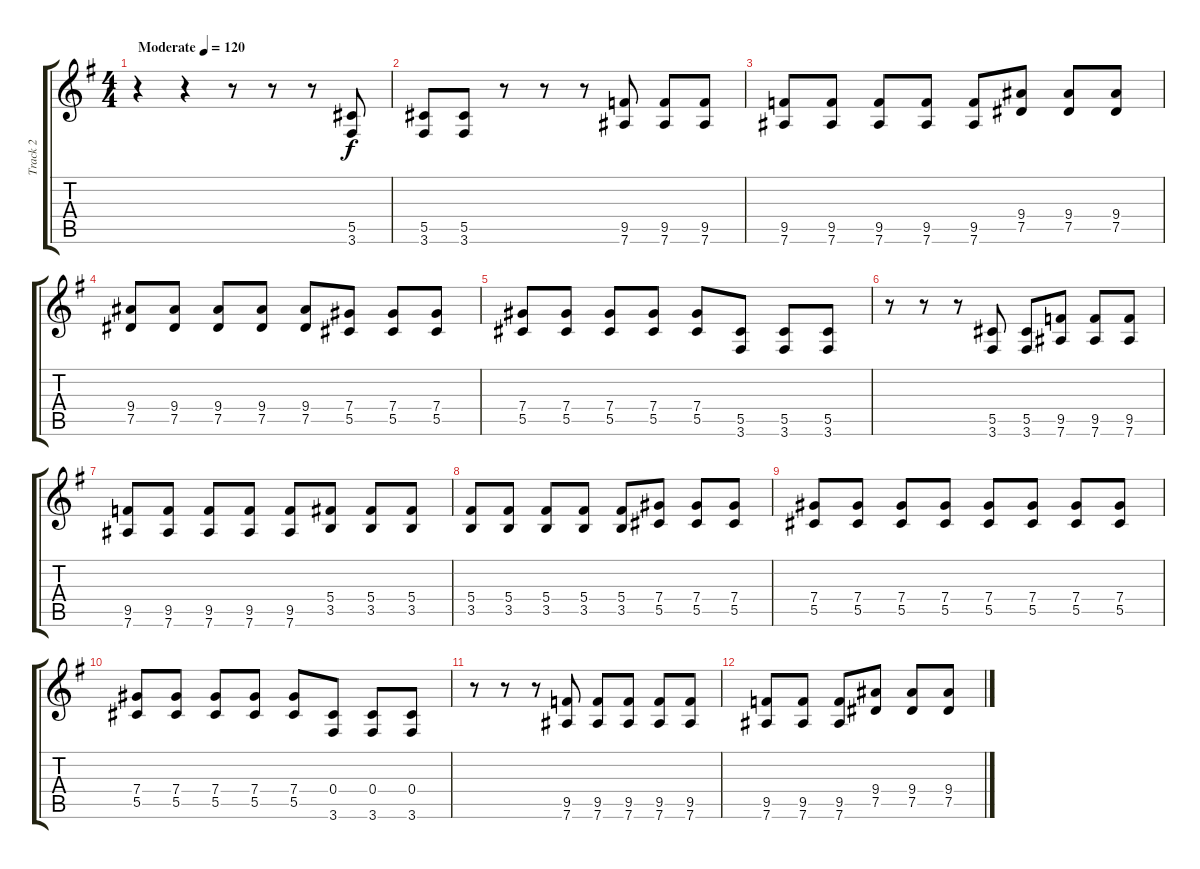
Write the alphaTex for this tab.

\track ("Track 2" "Track 2") {instrument overdrivenguitar}
\staff {score tabs}
\tuning (Eb4 Bb3 Gb3 Db3 Ab2 Eb2) {hide}
\ts (4 4)
\tempo (120 "Moderate")
\clef g2
\ks g
r.4{dy f instrument overdrivenguitar} r.4 r.8 r.8 r.8 (5.5 3.6).8 |
(5.5 3.6).8 (5.5 3.6).8 r.8 r.8 r.8 (9.5 7.6).8 (9.5 7.6).8 (9.5 7.6).8 |
(9.5 7.6).8 (9.5 7.6).8 (9.5 7.6).8 (9.5 7.6).8 (9.5 7.6).8 (9.4 7.5).8 (9.4 7.5).8 (9.4 7.5).8 |
(9.4 7.5).8 (9.4 7.5).8 (9.4 7.5).8 (9.4 7.5).8 (9.4 7.5).8 (7.4 5.5).8 (7.4 5.5).8 (7.4 5.5).8 |
(7.4 5.5).8 (7.4 5.5).8 (7.4 5.5).8 (7.4 5.5).8 (7.4 5.5).8 (5.5 3.6).8 (5.5 3.6).8 (5.5 3.6).8 |
r.8 r.8 r.8 (5.5 3.6).8 (5.5 3.6).8 (9.5 7.6).8 (9.5 7.6).8 (9.5 7.6).8 |
(9.5 7.6).8 (9.5 7.6).8 (9.5 7.6).8 (9.5 7.6).8 (9.5 7.6).8 (5.4 3.5).8 (5.4 3.5).8 (5.4 3.5).8 |
(5.4 3.5).8 (5.4 3.5).8 (5.4 3.5).8 (5.4 3.5).8 (5.4 3.5).8 (7.4 5.5).8 (7.4 5.5).8 (7.4 5.5).8 |
(7.4 5.5).8 (7.4 5.5).8 (7.4 5.5).8 (7.4 5.5).8 (7.4 5.5).8 (7.4 5.5).8 (7.4 5.5).8 (7.4 5.5).8 |
(7.4 5.5).8 (7.4 5.5).8 (7.4 5.5).8 (7.4 5.5).8 (7.4 5.5).8 (0.4 3.6).8 (0.4 3.6).8 (0.4 3.6).8 |
r.8 r.8 r.8 (9.5 7.6).8 (9.5 7.6).8 (9.5 7.6).8 (9.5 7.6).8 (9.5 7.6).8 |
(9.5 7.6).8 (9.5 7.6).8 (9.5 7.6).8 (9.4 7.5).8 (9.4 7.5).8 (9.4 7.5).8
